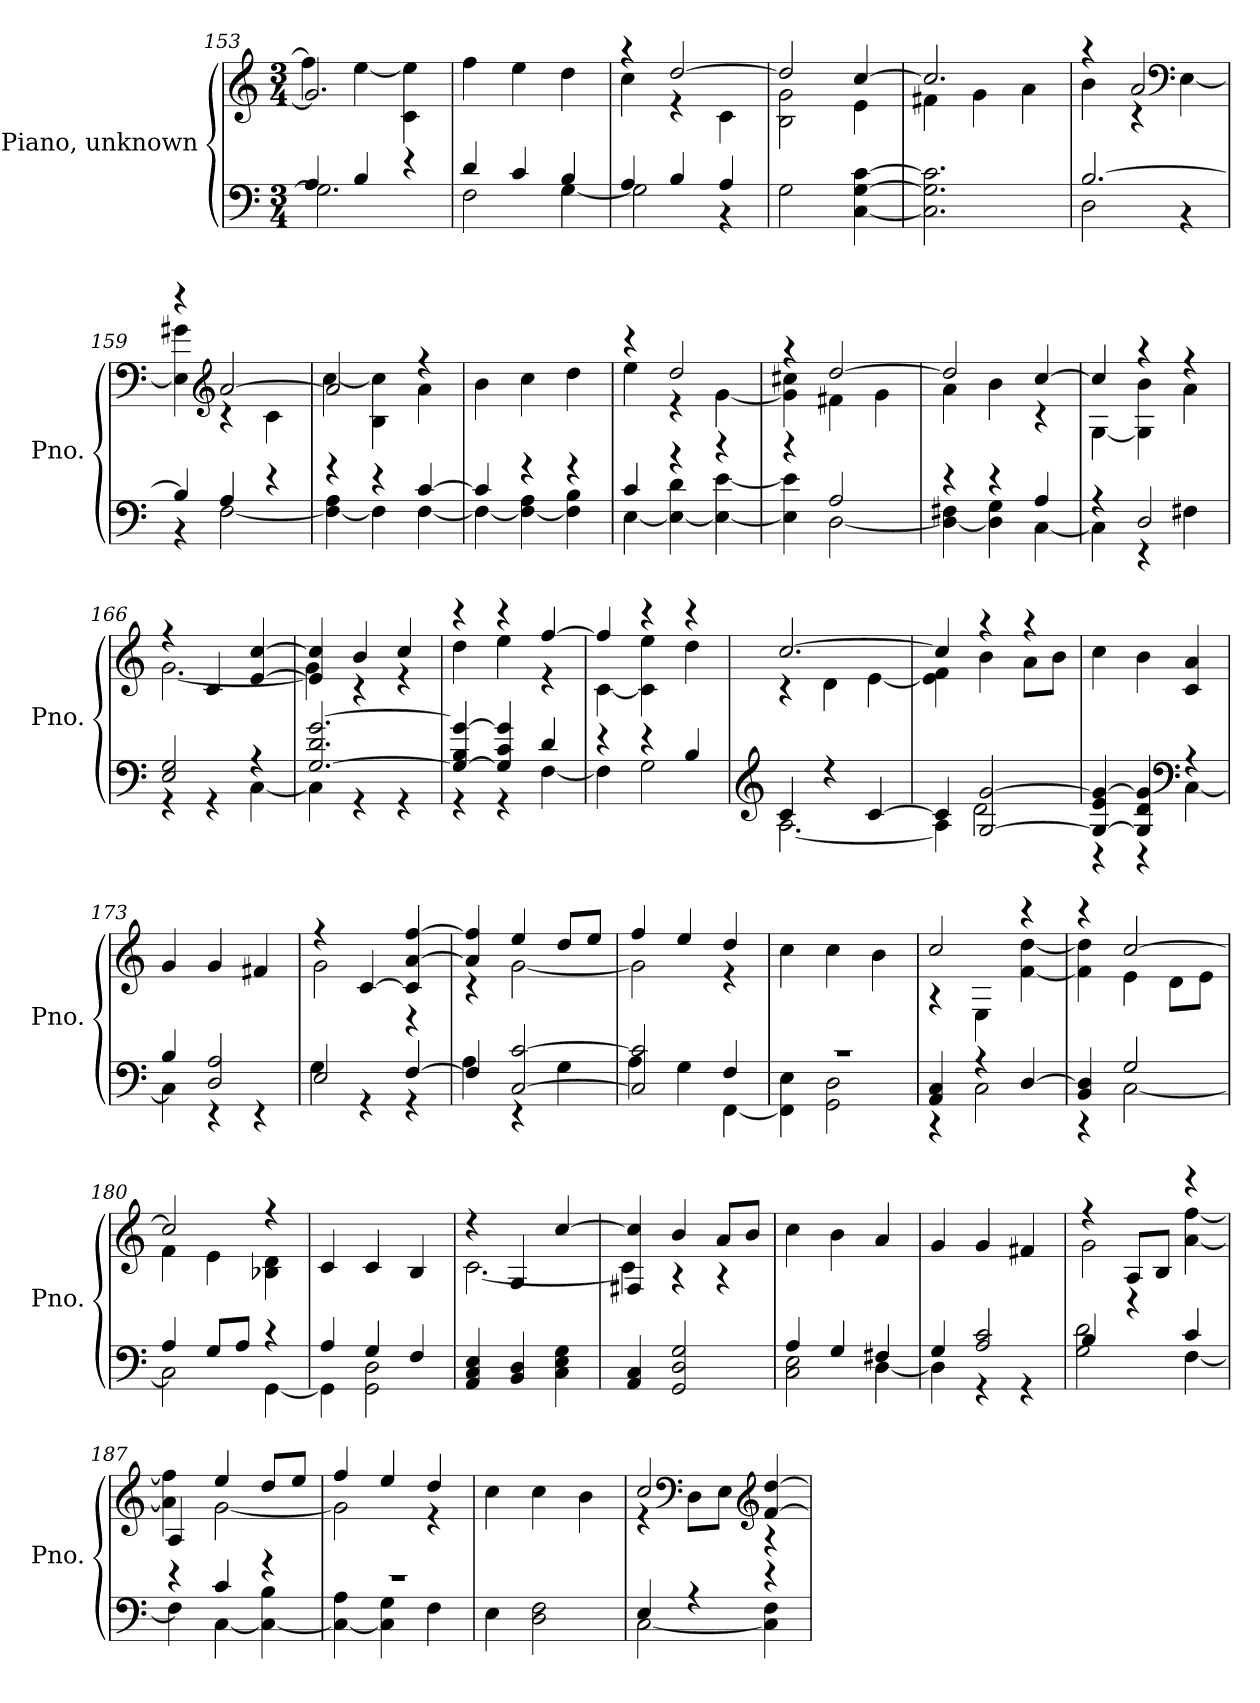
**kern	**kern
*part1	*part1
*staff2	*staff1
*I"Piano, unknown	*
*I'Pno.	*
*clefF4	*clefG2
*k[]	*k[]
*M3/4	*M3/4
=153	=153
*^	*^
4A/	2.G\]	2.g/]	4ff\]
4B/	.	.	[4ee\
4r	.	.	4c\ 4ee\]
*	*	*v	*v
=154	=154	=154
4d/	2F\	4ff\
4c/	.	4ee\
4B/	[4G\	4dd\
!!LO:PB:g=z
=155	=155	=155
*	*	*^
4A/	2G\]	4r	4cc\
4B/	.	[2dd/	4r
4A/	4r	.	4c\
*v	*v	*	*
=156	=156	=156
2G\	2dd/]	2B\ 2g\
[4C\ [4G\ [4c\	[4cc/	4e\
=157	=157	=157
2.C\] 2.G\] 2.c\]	2.cc/]	4f#X\
.	.	4g\
.	.	4a\
=158	=158	=158
*^	*	*
[2.B/	2D\	4r	4b\
.	.	2a/	4r
*	*	*clefF4	*
.	4r	.	[4E\
=159	=159	=159	=159
4B/]	4r	4r	4E\] 4g#X\
*	*	*clefG2	*
4A/	[2F\	[2a/	4r
4r	.	.	4c\
=160	=160	=160	=160
4r	4F\_ 4A\	2a/]	[4cc\
4r	4F\]	.	4B\ 4cc\]
[4c/	[4F\	4r	4a\
*	*	*v	*v
=161	=161	=161
4c/]	4F\_	4b\
4r	4F\_ 4A\	4cc\
4r	4F\] 4B\	4dd\
=162	=162	=162
*	*	*^
4c/	[4E\	4r	4ee\
4r	4E\_ 4d\	2dd/	4r
4r	4E\_ [4e\	.	[4g\
!!LO:LB:g=z	!!
=163	=163	=163	=163
4r	4E\] 4e\]	4r	4g\] 4cc#X\
2A/	[2D\	[2dd/	4f#X\
.	.	.	4g\
=164	=164	=164	=164
4r	4D\_ 4F#X\	2dd/]	4a\
4r	4D\] 4G\	.	4b\
4A/	[4C\	[4cc/	4r
=165	=165	=165	=165
4r	4C\]	4cc/]	[4G\
2D/	4r	4r	4G\] 4b\
.	4F#X\	4r	4a\
=166	=166	=166	=166
2E/ 2G/	4r	4r	[2.g\
.	4r	4c/	.
4r	[4C\	[4e/ [4cc/	.
=167	=167	=167	=167
[2.G/ 2.d/ [2.g/	4C\]	4e/] 4cc/]	4g\]
.	4r	4b/	4r
.	4r	4cc/	4r
=168	=168	=168	=168
4G/_ 4B/ 4g/_	4r	4r	4dd\
4G/] 4c/ 4g/]	4r	4r	4ee\
4d/	[4F\	[4ff/	4r
=169	=169	=169	=169
4r	4F\]	4ff/]	[4c\
4r	2G\	4r	4c\] 4ee\
4B/	.	4r	4dd\
=170	=170	=170	=170
*clefG2	*	*	*
4c/	[2.A\	[2.cc/	4r
4r	.	.	4d\
[4c/	.	.	[4e\
!!LO:LB:g=z	!!
=171	=171	=171	=171
4c/]	4A\]	4cc/]	4e\] 4f\
[2G/ [2g/	2d\	4r	4b\
.	.	4r	8a\L
.	.	.	8b\J
*	*	*v	*v
=172	=172	=172
4G/_ 4e/ 4g/_	4r	4cc\
4G/] 4d/ 4g/]	4r	4b\
*clefF4	*	*
4r	[4C\	4c/ 4a/
=173	=173	=173
4B/	4C\]	4g/
2D/ 2A/	4r	4g/
.	4r	4f#X/
=174	=174	=174
*	*	*^
2E/	4G\	4r	2g\
.	4r	[4c/	.
[4F/	4r	4c/] [4a/ [4ff/	4r
=175	=175	=175	=175
4F/]	4A\	4a/] 4ff/]	4r
[2C/ [2c/	4r	4ee/	[2g\
.	4G\	8dd/L	.
.	.	8ee/J	.
=176	=176	=176	=176
2C/] 2c/]	4A\	4ff/	2g\]
.	4G\	4ee/	.
4F/	[4FF\	4dd/	4r
*	*	*v	*v
=177	=177	=177
2.r	4FF\] 4E\	4cc\
.	2GG\ 2D\	4cc\
.	.	4b\
=178	=178	=178
*	*	*^
4AA/ 4C/	4r	2cc/	4r
4r	2C\	.	4E\
[4D/	.	4r	[4f\ [4dd\
!!LO:LB:g=z	!!
=179	=179	=179	=179
4BB/ 4D/]	4r	4r	4f\] 4dd\]
2G/	[2C\	[2cc/	4e\
.	.	.	8d\L
.	.	.	8e\J
=180	=180	=180	=180
4A/	2C\]	2cc/]	4f\
8G/L	.	.	4e\
8A/J	.	.	.
4r	[4GG\	4r	4B-X\ 4d\
*	*	*v	*v
=181	=181	=181
4A/	4GG\]	4c/
4G/	2GG\ 2D\	4c/
4F/	.	4B/
*v	*v	*
=182	=182
*	*^
4AA/ 4C/ 4E/	4r	[2.c\
4BB/ 4D/	4G/	.
4C\ 4E\ 4G\	[4cc/	.
=183	=183	=183
4AA/ 4C/	4F#X/ 4cc/]	4c\]
2GG/ 2D/ 2G/	4b/	4r
.	8a/L	4r
.	8b/J	.
*	*v	*v
=184	=184
*^	*
4A/	2C\ 2E\	4cc\
4G/	.	4b\
4F#X/	[4D\	4a/
=185	=185	=185
4G/	4D\]	4g/
2A/ 2c/	4r	4g/
.	4r	4f#X/
=186	=186	=186
*	*	*^
4B/	2G\ 2d\	4r	2g\
4r	.	8A/L	.
.	.	8B/J	.
4c/	[4F\	4r	[4a\ [4ff\
!!LO:LB:g=z	!!
=187	=187	=187	=187
4r	4F\]	4A/	4a\] 4ff\]
4c/	[4C\	4ee/	[2g\
4r	4C\_ 4B\	8dd/L	.
.	.	8ee/J	.
=188	=188	=188	=188
2.r	4C\_ 4A\	4ff/	2g\]
.	4C\] 4G\	4ee/	.
.	4F\	4dd/	4r
*v	*v	*	*
*	*v	*v
=189	=189
4E\	4cc\
2D\ 2F\	4cc\
.	4b\
=190	=190
*^	*^
4E/	[2C\	2cc/	4r
*	*	*clefF4	*
4r	.	.	8D\L
.	.	.	8E\J
*	*	*clefG2	*
4r	4C\] 4F\	[4f/ [4dd/	4r
*v	*v	*	*
*	*v	*v
=	=
*-	*-
